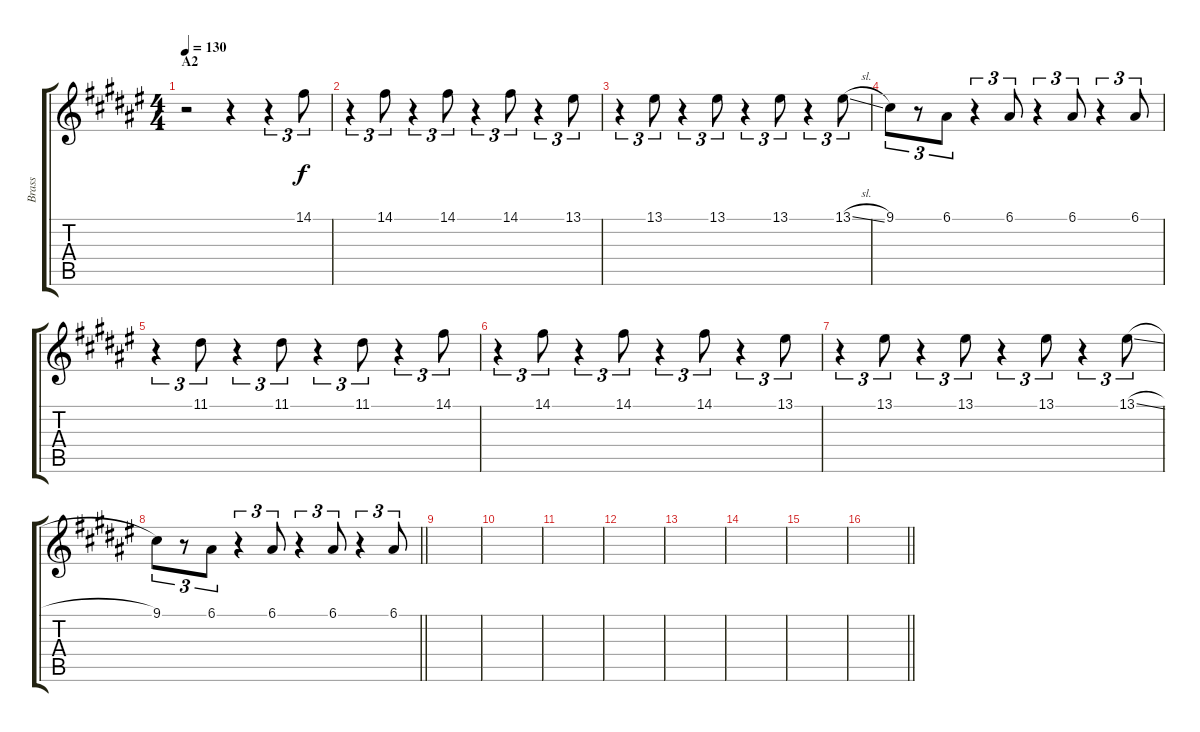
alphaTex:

\track ("Brass" "Brass") {instrument synthbrass1}
\staff {score tabs}
\tuning (E4 B3 G3 D3 A2 E2) {hide}
\ts (4 4)
\section ("" "A2")
\tempo 130
\clef g2
\ks d#minor
r.2{dy f} r.4 r.4{tu (3 2)} 14.1.8{tu (3 2)} |
r.4{tu (3 2)} 14.1.8{tu (3 2)} r.4{tu (3 2)} 14.1.8{tu (3 2)} r.4{tu (3 2)} 14.1.8{tu (3 2)} r.4{tu (3 2)} 13.1.8{tu (3 2)} |
r.4{tu (3 2)} 13.1.8{tu (3 2)} r.4{tu (3 2)} 13.1.8{tu (3 2)} r.4{tu (3 2)} 13.1.8{tu (3 2)} r.4{tu (3 2)} 13.1{sl}.8{tu (3 2)} |
9.1.8{tu (3 2)} r.8{tu (3 2)} 6.1.8{tu (3 2)} r.4{tu (3 2)} 6.1.8{tu (3 2)} r.4{tu (3 2)} 6.1.8{tu (3 2)} r.4{tu (3 2)} 6.1.8{tu (3 2)} |
r.4{tu (3 2)} 11.1.8{tu (3 2)} r.4{tu (3 2)} 11.1.8{tu (3 2)} r.4{tu (3 2)} 11.1.8{tu (3 2)} r.4{tu (3 2)} 14.1.8{tu (3 2)} |
r.4{tu (3 2)} 14.1.8{tu (3 2)} r.4{tu (3 2)} 14.1.8{tu (3 2)} r.4{tu (3 2)} 14.1.8{tu (3 2)} r.4{tu (3 2)} 13.1.8{tu (3 2)} |
r.4{tu (3 2)} 13.1.8{tu (3 2)} r.4{tu (3 2)} 13.1.8{tu (3 2)} r.4{tu (3 2)} 13.1.8{tu (3 2)} r.4{tu (3 2)} 13.1{sl}.8{tu (3 2)} |
\barLineRight lightlight
9.1.8{tu (3 2)} r.8{tu (3 2)} 6.1.8{tu (3 2)} r.4{tu (3 2)} 6.1.8{tu (3 2)} r.4{tu (3 2)} 6.1.8{tu (3 2)} r.4{tu (3 2)} 6.1.8{tu (3 2)} |
|
|
|
|
|
|
|
\barLineRight lightlight
